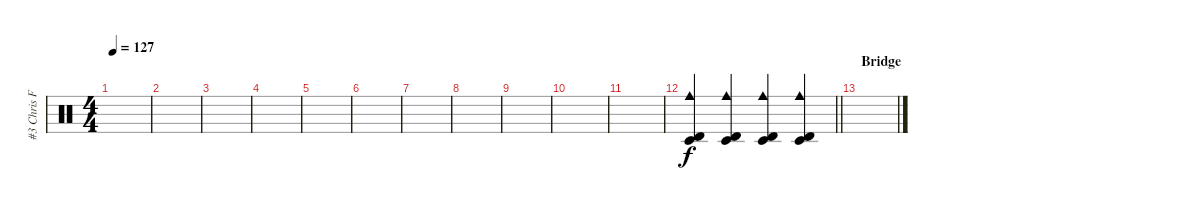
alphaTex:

\track ("#3 Chris Fehn" "#3 Chris F") {instrument percussion}
\staff {score}
\articulation defaults
\ts (4 4)
\tempo 127
\clef neutral
\ks c
|
|
|
|
|
|
|
|
|
|
|
\barLineRight lightlight
("Cowbell medium (hit)" "Timbale high (hit)" "Timbale low (hit)").4 ("Cowbell medium (hit)" "Timbale high (hit)" "Timbale low (hit)").4 ("Cowbell medium (hit)" "Timbale high (hit)" "Timbale low (hit)").4 ("Cowbell medium (hit)" "Timbale high (hit)" "Timbale low (hit)").4 |
\section ("" "Bridge")
